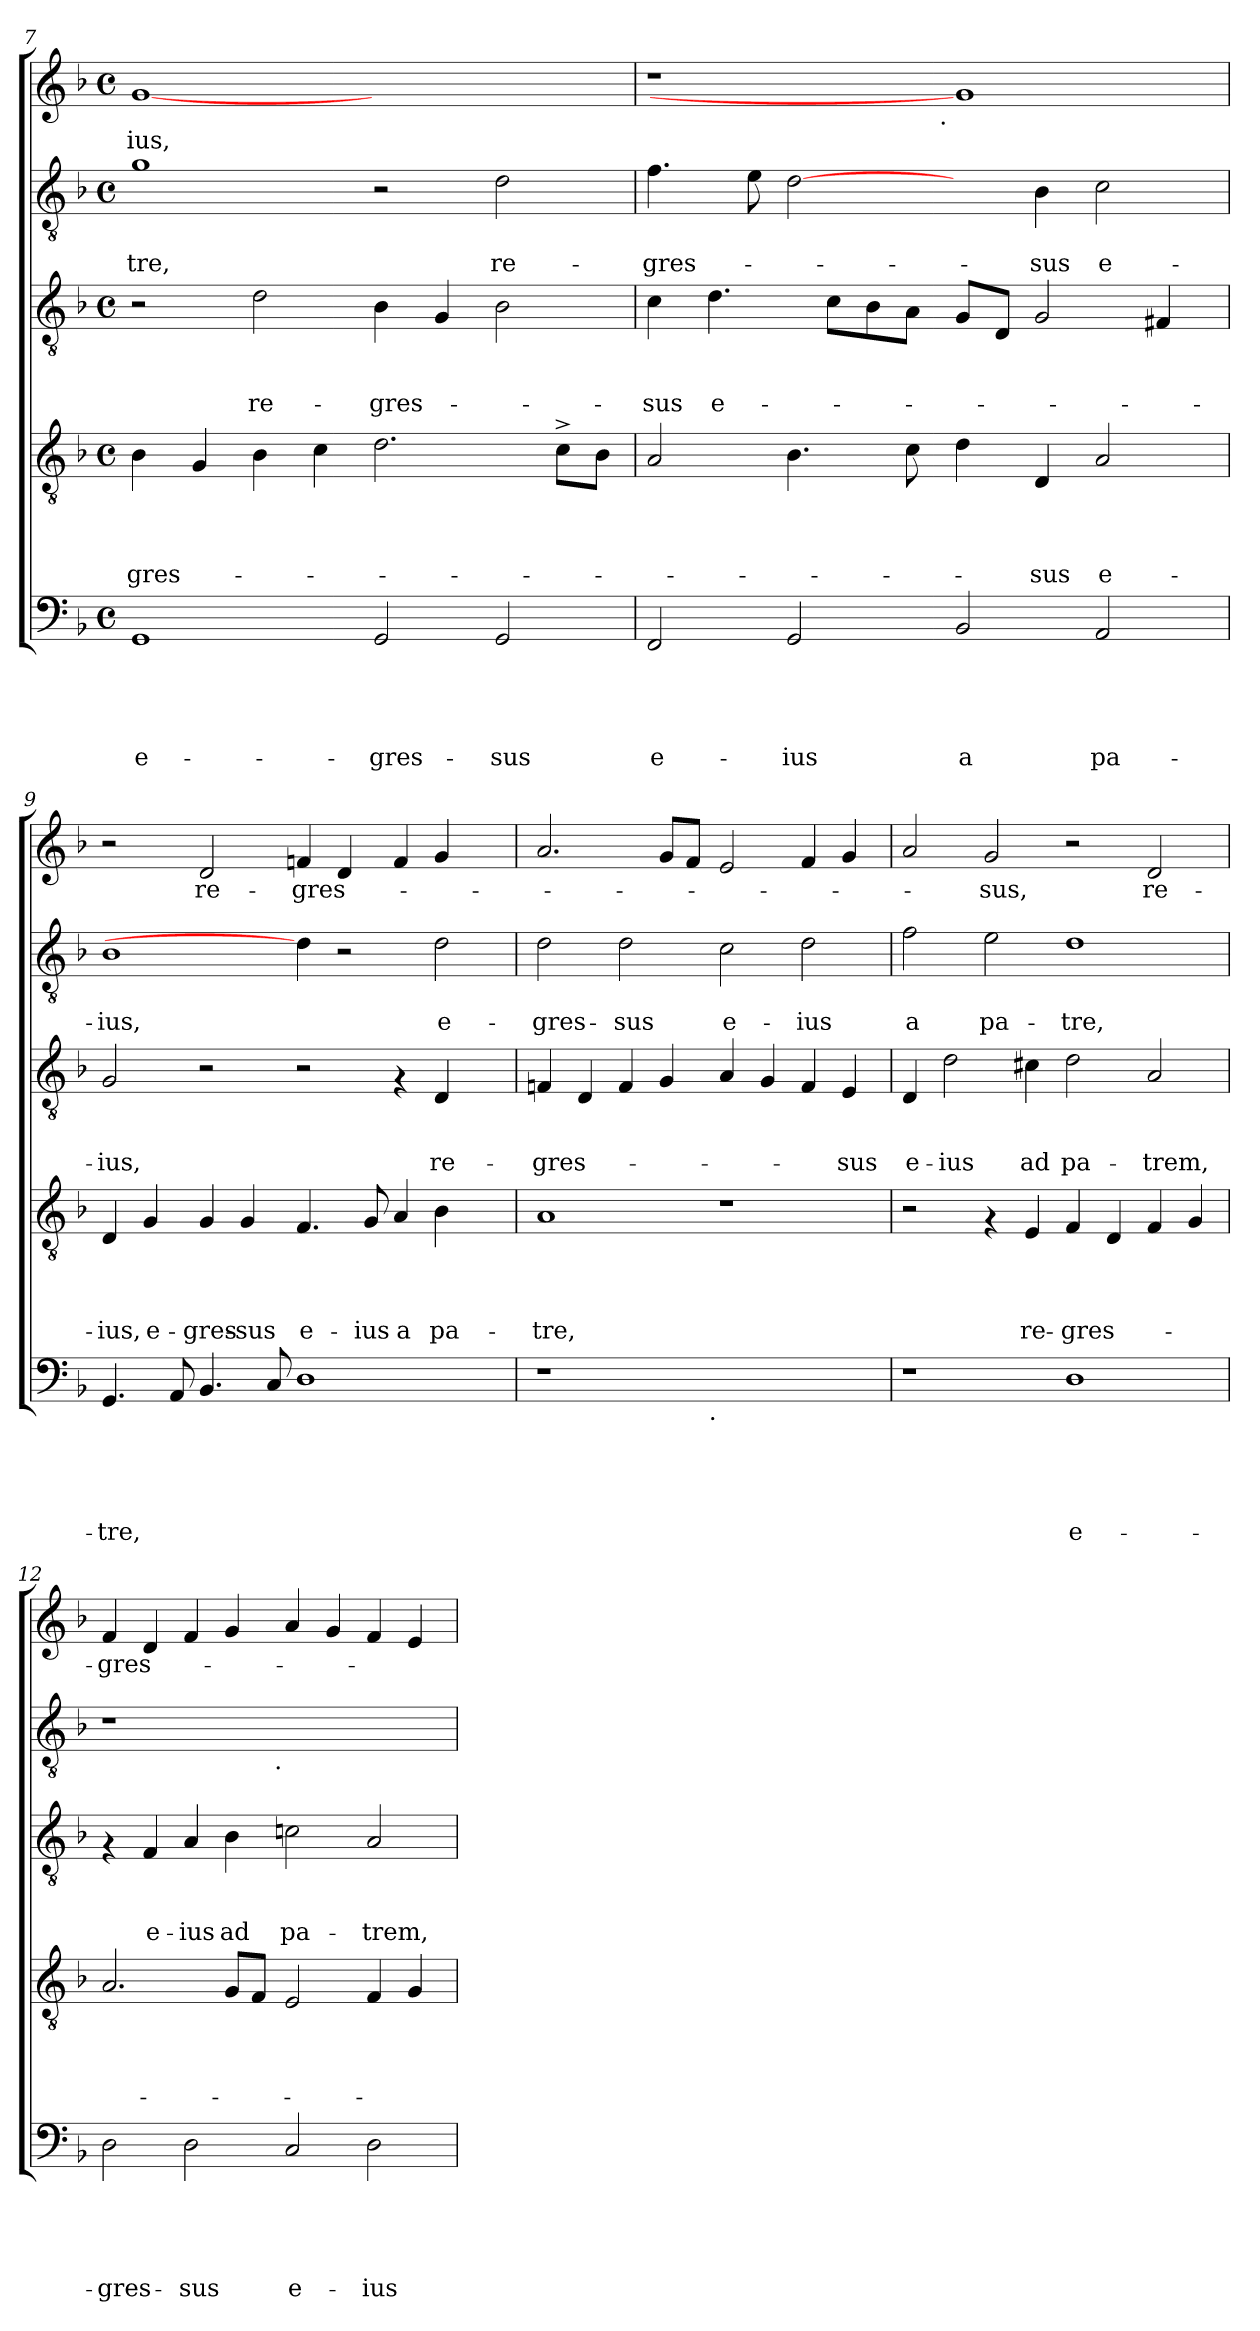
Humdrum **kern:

**kern	**text	**text	**text	**text	**text	**kern	**text	**text	**text	**text	**kern	**text	**text	**text	**kern	**text	**text	**kern	**text
*part5	*part5	*part5	*part5	*part5	*part5	*part4	*part4	*part4	*part4	*part4	*part3	*part3	*part3	*part3	*part2	*part2	*part2	*part1	*part1
*staff5	*staff5	*staff5	*staff5	*staff5	*staff5	*staff4	*staff4	*staff4	*staff4	*staff4	*staff3	*staff3	*staff3	*staff3	*staff2	*staff2	*staff2	*staff1	*staff1
*clefF4	*	*	*	*	*	*clefGv2	*	*	*	*	*clefGv2	*	*	*	*clefGv2	*	*	*clefG2	*
*k[b-]	*	*	*	*	*	*k[b-]	*	*	*	*	*k[b-]	*	*	*	*k[b-]	*	*	*k[b-]	*
*F:	*	*	*	*	*	*F:	*	*	*	*	*F:	*	*	*	*F:	*	*	*F:	*
*M4/4	*	*	*	*	*	*M4/4	*	*	*	*	*M4/4	*	*	*	*M4/4	*	*	*M4/4	*
*met(c)	*	*	*	*	*	*met(c)	*	*	*	*	*met(c)	*	*	*	*met(c)	*	*	*met(c)	*
=7	=7	=7	=7	=7	=7	=7	=7	=7	=7	=7	=7	=7	=7	=7	=7	=7	=7	=7	=7
!	!	!	!	!	!LO:LY:b	!	!	!	!	!LO:LY:b	!	!	!	!	!	!	!LO:LY:b	!	!LO:LY:b
1GG	.	.	.	.	e-	4B-\	.	.	.	-gres-	2r	.	.	.	1g	.	-tre,	[1g	-ius,
.	.	.	.	.	.	4G/	.	.	.	.	.	.	.	.	.	.	.	.	.
!	!	!	!	!	!	!	!	!	!	!	!	!	!	!LO:LY:b	!	!	!	!	!
.	.	.	.	.	.	4B-\	.	.	.	.	2d\	.	.	re-	.	.	.	.	.
.	.	.	.	.	.	4c\	.	.	.	.	.	.	.	.	.	.	.	.	.
!	!	!	!	!	!LO:LY:b	!	!	!	!	!	!	!	!	!LO:LY:b	!	!	!	!	!
2GG/	.	.	.	.	-gres-	2.d\	.	.	.	.	4B-\	.	.	-gres-	2r	.	.	1ryy	.
.	.	.	.	.	.	.	.	.	.	.	4G/	.	.	.	.	.	.	.	.
!	!	!	!	!	!LO:LY:b	!	!	!	!	!	!	!	!	!	!	!	!LO:LY:b	!	!
2GG/	.	.	.	.	-sus	.	.	.	.	.	2B-\	.	.	.	2d\	.	re-	.	.
.	.	.	.	.	.	8c^>\L	.	.	.	.	.	.	.	.	.	.	.	.	.
.	.	.	.	.	.	8B-\J	.	.	.	.	.	.	.	.	.	.	.	.	.
=8	=8	=8	=8	=8	=8	=8	=8	=8	=8	=8	=8	=8	=8	=8	=8	=8	=8	=8	=8
!	!	!	!	!	!LO:LY:b	!	!	!	!	!	!	!	!	!LO:LY:b	!	!	!LO:LY:b	!	!
*	*	*	*	*	*	*	*	*	*	*	*	*	*	*	*	*	*	*^	*
2FF/	.	.	.	.	e-	2A/	.	.	.	.	4c\	.	.	-sus	4.f\	.	-gres-	1r	2ryy	.
!	!	!	!	!	!	!	!	!	!	!	!	!	!	!LO:LY:b	!	!	!	!	!	!
.	.	.	.	.	.	.	.	.	.	.	4.d\	.	.	e-	.	.	.	.	.	.
.	.	.	.	.	.	.	.	.	.	.	.	.	.	.	8e\	.	.	.	.	.
!	!	!	!	!	!LO:LY:b	!	!	!	!	!	!	!	!	!	!	!	!	!	!	!
2GG/	.	.	.	.	-ius	4.B-\	.	.	.	.	.	.	.	.	[2d\	.	.	.	4...ryy	.
.	.	.	.	.	.	.	.	.	.	.	8c\L	.	.	.	.	.	.	.	.	.
.	.	.	.	.	.	.	.	.	.	.	8B-\	.	.	.	.	.	.	.	.	.
.	.	.	.	.	.	8c\	.	.	.	.	8A\J	.	.	.	.	.	.	.	.	.
!	!	!	!	!	!	!	!	!	!	!	!	!	!	!	!	!	!	!	!LO:TX:b:t=.	!
.	.	.	.	.	.	.	.	.	.	.	.	.	.	.	.	.	.	.	1ryy	.
!	!	!	!	!	!LO:LY:b	!	!	!	!	!	!	!	!	!	!	!	!	!	!	!
2BB-/	.	.	.	.	a	4d\	.	.	.	.	8G/L	.	.	.	4ryy	.	.	1g]	.	.
.	.	.	.	.	.	.	.	.	.	.	8D/J	.	.	.	.	.	.	.	.	.
!	!	!	!	!	!	!	!	!	!	!LO:LY:b	!	!	!	!	!	!	!LO:LY:b	!	!	!
.	.	.	.	.	.	4D/	.	.	.	-sus	2G/	.	.	.	4B-\	.	-sus	.	.	.
!	!	!	!	!	!LO:LY:b	!	!	!	!	!LO:LY:b	!	!	!	!	!	!	!LO:LY:b	!	!	!
2AA/	.	.	.	.	pa-	2A/	.	.	.	e-	.	.	.	.	2c\	.	e-	.	.	.
.	.	.	.	.	.	.	.	.	.	.	4F#X/	.	.	.	.	.	.	.	.	.
.	.	.	.	.	.	.	.	.	.	.	.	.	.	.	.	.	.	.	32ryy	.
!!LO:PB:g=z
=9	=9	=9	=9	=9	=9	=9	=9	=9	=9	=9	=9	=9	=9	=9	=9	=9	=9	=9	=9	=9
!	!	!	!	!	!LO:LY:b	!	!	!	!	!LO:LY:b	!	!	!	!LO:LY:b	!	!	!LO:LY:b	!	!	!
*	*	*	*	*	*	*	*	*	*	*	*	*	*	*	*	*	*	*v	*v	*
4.GG/	.	.	.	.	-tre,	4D/	.	.	.	-ius,	2G/	.	.	-ius,	1B-	.	-ius,	2r	.
!	!	!	!	!	!	!	!	!	!	!LO:LY:b	!	!	!	!	!	!	!	!	!
.	.	.	.	.	.	4G/	.	.	.	e-	.	.	.	.	.	.	.	.	.
8AA/	.	.	.	.	.	.	.	.	.	.	.	.	.	.	.	.	.	.	.
!	!	!	!	!	!	!	!	!	!	!LO:LY:b	!	!	!	!	!	!	!	!	!LO:LY:b
4.BB-/	.	.	.	.	.	4G/	.	.	.	-gres-	2r	.	.	.	.	.	.	2d/	re-
!	!	!	!	!	!	!	!	!	!	!LO:LY:b	!	!	!	!	!	!	!	!	!
.	.	.	.	.	.	4G/	.	.	.	-sus	.	.	.	.	.	.	.	.	.
8C/	.	.	.	.	.	.	.	.	.	.	.	.	.	.	.	.	.	.	.
!	!	!	!	!	!	!	!	!	!	!LO:LY:b	!	!	!	!	!	!	!	!	!LO:LY:b
1D	.	.	.	.	.	4.F/	.	.	.	e-	2r	.	.	.	4d\]	.	.	4fni/	-gres-
.	.	.	.	.	.	.	.	.	.	.	.	.	.	.	2r	.	.	4d/	.
!	!	!	!	!	!	!	!	!	!	!LO:LY:b	!	!	!	!	!	!	!	!	!
.	.	.	.	.	.	8G/	.	.	.	-ius	.	.	.	.	.	.	.	.	.
!	!	!	!	!	!	!	!	!	!	!LO:LY:b	!	!	!	!	!	!	!	!	!
.	.	.	.	.	.	4A/	.	.	.	a	4rF	.	.	.	.	.	.	4f/	.
!	!	!	!	!	!	!	!	!	!	!LO:LY:b	!	!	!	!LO:LY:b	!	!	!LO:LY:b	!	!
.	.	.	.	.	.	4B-\	.	.	.	pa-	4D/	.	.	re-	2d\	.	e-	4g/	.
4ryy	.	.	.	.	.	4ryy	.	.	.	.	4ryy	.	.	.	.	.	.	4ryy	.
=10	=10	=10	=10	=10	=10	=10	=10	=10	=10	=10	=10	=10	=10	=10	=10	=10	=10	=10	=10
!	!	!	!	!	!	!	!	!	!	!LO:LY:b	!	!	!	!LO:LY:b	!	!	!LO:LY:b	!	!
*^	*	*	*	*	*	*	*	*	*	*	*	*	*	*	*	*	*	*	*
1r	2ryy	.	.	.	.	.	1A	.	.	.	-tre,	4Fni/	.	.	-gres-	2d\	.	-gres-	2.a/	.
.	.	.	.	.	.	.	.	.	.	.	.	4D/	.	.	.	.	.	.	.	.
!	!	!	!	!	!	!	!	!	!	!	!	!	!	!	!	!	!	!LO:LY:b	!	!
.	4...ryy	.	.	.	.	.	.	.	.	.	.	4F/	.	.	.	2d\	.	-sus	.	.
.	.	.	.	.	.	.	.	.	.	.	.	4G/	.	.	.	.	.	.	8g/L	.
.	.	.	.	.	.	.	.	.	.	.	.	.	.	.	.	.	.	.	8f/J	.
!	!LO:TX:b:t=.	!	!	!	!	!	!	!	!	!	!	!	!	!	!	!	!	!	!	!
.	1ryy	.	.	.	.	.	.	.	.	.	.	.	.	.	.	.	.	.	.	.
!	!	!	!	!	!	!	!	!	!	!	!	!	!	!	!	!	!	!LO:LY:b	!	!
1ryy	.	.	.	.	.	.	1r	.	.	.	.	4A/	.	.	.	2c\	.	e-	2e/	.
.	.	.	.	.	.	.	.	.	.	.	.	4G/	.	.	.	.	.	.	.	.
!	!	!	!	!	!	!	!	!	!	!	!	!	!	!	!	!	!	!LO:LY:b	!	!
.	.	.	.	.	.	.	.	.	.	.	.	4F/	.	.	.	2d\	.	-ius	4f/	.
!	!	!	!	!	!	!	!	!	!	!	!	!	!	!	!LO:LY:b	!	!	!	!	!
.	.	.	.	.	.	.	.	.	.	.	.	4E/	.	.	-sus	.	.	.	4g/	.
.	32ryy	.	.	.	.	.	.	.	.	.	.	.	.	.	.	.	.	.	.	.
=11	=11	=11	=11	=11	=11	=11	=11	=11	=11	=11	=11	=11	=11	=11	=11	=11	=11	=11	=11	=11
!	!	!	!	!	!	!	!	!	!	!	!	!	!	!	!LO:LY:b	!	!	!LO:LY:b	!	!
*v	*v	*	*	*	*	*	*	*	*	*	*	*	*	*	*	*	*	*	*	*
1r	.	.	.	.	.	2r	.	.	.	.	4D/	.	.	e-	2f\	.	a	2a/	.
!	!	!	!	!	!	!	!	!	!	!	!	!	!	!LO:LY:b	!	!	!	!	!
.	.	.	.	.	.	.	.	.	.	.	2d\	.	.	-ius	.	.	.	.	.
!	!	!	!	!	!	!	!	!	!	!	!	!	!	!	!	!	!LO:LY:b	!	!LO:LY:b
.	.	.	.	.	.	4rF	.	.	.	.	.	.	.	.	2e\	.	pa-	2g/	-sus,
!	!	!	!	!	!	!	!	!	!	!LO:LY:b	!	!	!	!LO:LY:b	!	!	!	!	!
.	.	.	.	.	.	4E/	.	.	.	re-	4c#X\	.	.	ad	.	.	.	.	.
!	!	!	!	!	!LO:LY:b	!	!	!	!	!LO:LY:b	!	!	!	!LO:LY:b	!	!	!LO:LY:b	!	!
1D	.	.	.	.	e-	4F/	.	.	.	-gres-	2d\	.	.	pa-	1d	.	-tre,	2r	.
.	.	.	.	.	.	4D/	.	.	.	.	.	.	.	.	.	.	.	.	.
!	!	!	!	!	!	!	!	!	!	!	!	!	!	!LO:LY:b	!	!	!	!	!LO:LY:b
.	.	.	.	.	.	4F/	.	.	.	.	2A/	.	.	-trem,	.	.	.	2d/	re-
.	.	.	.	.	.	4G/	.	.	.	.	.	.	.	.	.	.	.	.	.
=12	=12	=12	=12	=12	=12	=12	=12	=12	=12	=12	=12	=12	=12	=12	=12	=12	=12	=12	=12
!	!	!	!	!	!LO:LY:b	!	!	!	!	!	!	!	!	!	!	!	!	!	!LO:LY:b
*	*	*	*	*	*	*	*	*	*	*	*	*	*	*	*^	*	*	*	*
2D\	.	.	.	.	-gres-	2.A/	.	.	.	.	4rF	.	.	.	1r	2ryy	.	.	4f/	-gres-
!	!	!	!	!	!	!	!	!	!	!	!	!	!	!LO:LY:b	!	!	!	!	!	!
.	.	.	.	.	.	.	.	.	.	.	4F/	.	.	e-	.	.	.	.	4d/	.
!	!	!	!	!	!LO:LY:b	!	!	!	!	!	!	!	!	!LO:LY:b	!	!	!	!	!	!
2D\	.	.	.	.	-sus	.	.	.	.	.	4A/	.	.	-ius	.	4...ryy	.	.	4f/	.
!	!	!	!	!	!	!	!	!	!	!	!	!	!	!LO:LY:b	!	!	!	!	!	!
.	.	.	.	.	.	8G/L	.	.	.	.	4B-\	.	.	ad	.	.	.	.	4g/	.
.	.	.	.	.	.	8F/J	.	.	.	.	.	.	.	.	.	.	.	.	.	.
!	!	!	!	!	!	!	!	!	!	!	!	!	!	!	!	!LO:TX:b:t=.	!	!	!	!
.	.	.	.	.	.	.	.	.	.	.	.	.	.	.	.	1ryy	.	.	.	.
!	!	!	!	!	!LO:LY:b	!	!	!	!	!	!	!	!	!LO:LY:b	!	!	!	!	!	!
2C/	.	.	.	.	e-	2E/	.	.	.	.	2cni\	.	.	pa-	1ryy	.	.	.	4a/	.
.	.	.	.	.	.	.	.	.	.	.	.	.	.	.	.	.	.	.	4g/	.
!	!	!	!	!	!LO:LY:b	!	!	!	!	!	!	!	!	!LO:LY:b	!	!	!	!	!	!
2D\	.	.	.	.	-ius	4F/	.	.	.	.	2A/	.	.	-trem,	.	.	.	.	4f/	.
.	.	.	.	.	.	4G/	.	.	.	.	.	.	.	.	.	.	.	.	4e/	.
.	.	.	.	.	.	.	.	.	.	.	.	.	.	.	.	32ryy	.	.	.	.
*	*	*	*	*	*	*	*	*	*	*	*	*	*	*	*v	*v	*	*	*	*
=	=	=	=	=	=	=	=	=	=	=	=	=	=	=	=	=	=	=	=
*-	*-	*-	*-	*-	*-	*-	*-	*-	*-	*-	*-	*-	*-	*-	*-	*-	*-	*-	*-
